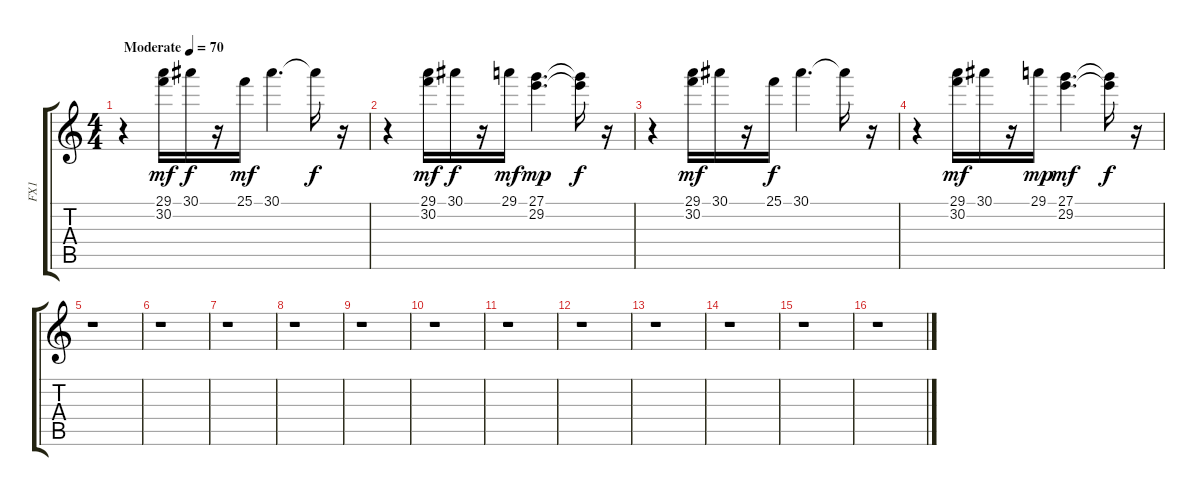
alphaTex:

\track ("FX1" "FX1") {instrument pad1newage}
\staff {score tabs}
\tuning (E4 B3 G3 D3 A2 E2) {hide}
\ts (4 4)
\tempo (70 "Moderate")
\clef g2
\ks c
r.4{dy mf instrument pad1newage} (29.1 30.2).16 30.1.16{dy f} r.16 25.1.16{dy mf} 30.1.4{d} 30.1{t}.16{dy f} r.16 |
r.4 (29.1 30.2).16{dy mf} 30.1.16{dy f} r.16 29.1.16{dy mf} (27.1 29.2).4{d dy mp} (27.1{t} 29.2{t}).16{dy f} r.16 |
r.4 (29.1 30.2).16{dy mf} 30.1.16 r.16 25.1.16{dy f} 30.1.4{d} 30.1{t}.16 r.16 |
r.4 (29.1 30.2).16{dy mf} 30.1.16 r.16 29.1.16{dy mp} (27.1 29.2).4{d dy mf} (27.1{t} 29.2{t}).16{dy f} r.16 |
r.1 |
r.1 |
r.1 |
r.1 |
r.1 |
r.1 |
r.1 |
r.1 |
r.1 |
r.1 |
r.1 |
r.1
